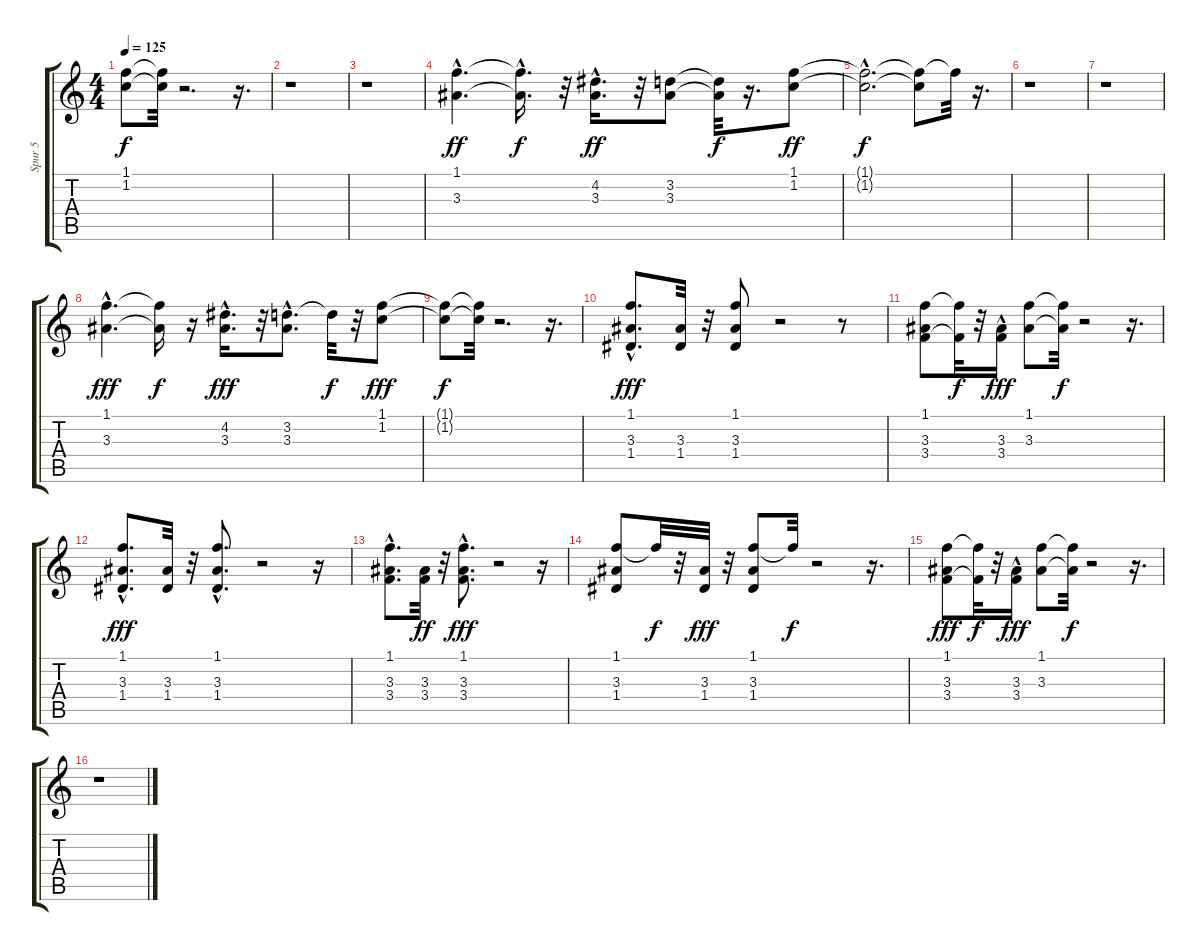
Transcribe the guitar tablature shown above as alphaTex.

\track ("Spur 5" "Spur 5") {instrument distortionguitar}
\staff {score tabs}
\tuning (E4 B3 G3 D3 A2 E2) {hide}
\ts (4 4)
\tempo 125
\clef g2
\ks c
(1.1{t} 1.2{t}).8{dy f} (1.1{t} 1.2{t}).32 r.2{d} r.16{d} |
r.1 |
r.1 |
(1.1{hac} 3.3{hac}).4{d dy ff} (1.1{hac t} 3.3{hac t}).16{d dy f} r.32 (4.2{hac} 3.3{hac}).16{d dy ff} r.32 (3.2 3.3).8 (3.2{t} 3.3{t}).32{dy f} r.16{d} (1.1 1.2).8{dy ff} |
(1.1{hac t} 1.2{hac t}).2{d dy f} (1.1{t} 1.2{t}).8 1.1{t}.32 r.16{d} |
r.1 |
r.1 |
(1.1{hac} 3.3{hac}).4{d dy fff} (1.1{t} 3.3{t}).16{dy f} r.16 (4.2{hac} 3.3{hac}).16{d dy fff} r.32 (3.2{hac} 3.3{hac}).8{d} 3.2{t}.32{dy f} r.32 (1.1 1.2).8{dy fff} |
(1.1{t} 1.2{t}).8{dy f} (1.1{t} 1.2{t}).32 r.2{d} r.16{d} |
(1.1{hac} 3.3 1.4).8{d dy fff} (3.3 1.4).32 r.32 (1.1 3.3 1.4).8 r.2 r.8 |
(1.1 3.3 3.4).8 (1.1{t} 3.4{t}).32{dy f} r.32 (3.3 3.4{hac}).16{dy fff} (1.1 3.3).8 (1.1{t} 3.3{t}).32{dy f} r.2 r.16{d} |
(1.1{hac} 3.3 1.4).8{d dy fff} (3.3 1.4).32 r.32 (1.1 3.3{hac} 1.4{hac}).8{d} r.2 r.16 |
(1.1{hac} 3.3 3.4).8{d} (3.3 3.4).32{dy ff} r.32 (1.1 3.3 3.4{hac}).8{d dy fff} r.2 r.16 |
(1.1 3.3 1.4).8 1.1{t}.32{dy f} r.32 (3.3 1.4).32{dy fff} r.32 (1.1 3.3 1.4).8 1.1{t}.32{dy f} r.2 r.16{d} |
(1.1 3.3 3.4).8{dy fff} (1.1{t} 3.4{t}).32{dy f} r.32 (3.3 3.4{hac}).16{dy fff} (1.1 3.3).8 (1.1{t} 3.3{t}).32{dy f} r.2 r.16{d} |
r.1
